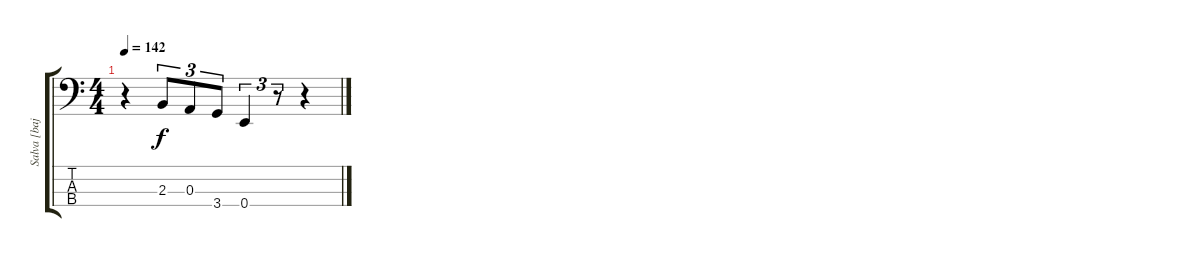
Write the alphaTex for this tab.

\track ("Salva [bajo]" "Salva [baj") {instrument electricbassfinger}
\staff {score tabs}
\tuning (G2 D2 A1 E1) {hide}
\ts (4 4)
\tempo 142
\clef f4
\ks c
r.4{dy f} 2.3.8{tu (3 2)} 0.3.8{tu (3 2)} 3.4.8{tu (3 2)} 0.4.4{tu (3 2)} r.8{tu (3 2)} r.4
